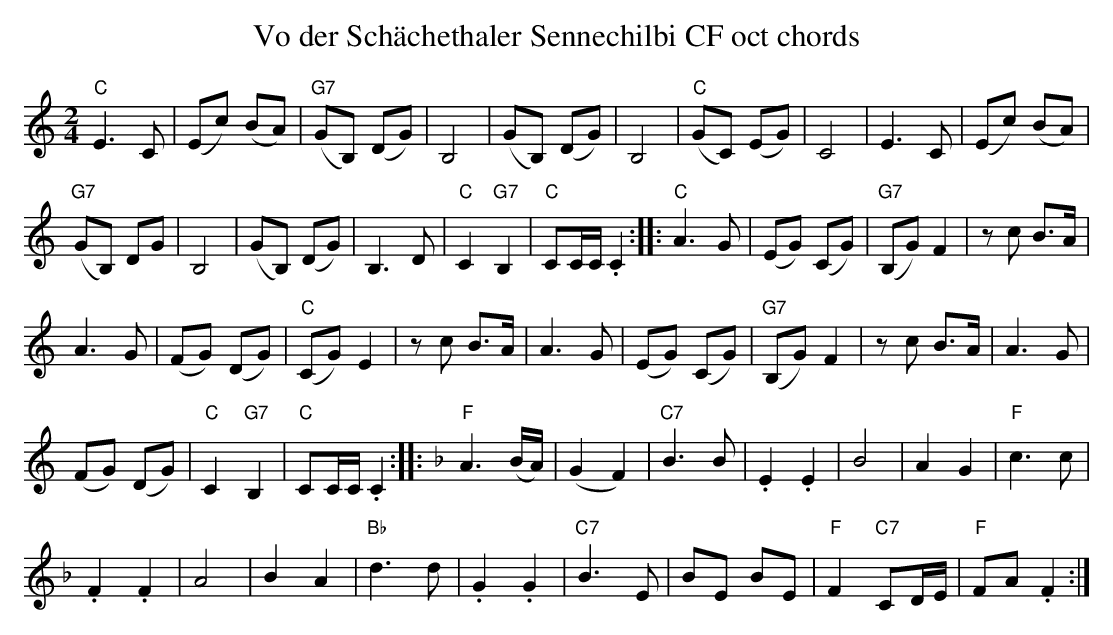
X:1
T:Vo der Schächethaler Sennechilbi CF oct chords
M:2/4
L:1/8
K:Cmaj%%MIDI gchordon
"C"E3C | (Ec) (BA) | "G7"(GB,) (DG) | B,4 | (GB,) (DG) | B,4 | "C"(GC) (EG) | C4 | E3C | (Ec) (BA) |
"G7"(GB,) DG | B,4 | (GB,) (DG) | B,3D | "C"C2"G7"B,2 | "C"CC/2C/2 .C2 :: "C"A3G | (EG) (CG) | "G7"(B,G) F2 | zc B>A |
A3G | (FG) (DG) | "C"(CG) E2 | zc B>A | A3G | (EG) (CG) | "G7"(B,G) F2 | zc B>A | A3G |
(FG) (DG) | "C"C2"G7"B,2 | "C"CC/2C/2 .C2 :: [K:Fmaj] "F"A3 (B/2A/2) | (G2F2) | "C7"B3B | .E2.E2 | B4 | A2G2 | "F"c3c |
.F2.F2 | A4 | B2A2 | "Bb"d3d | .G2.G2 | "C7"B3E | BE BE | "F"F2 "C7"CD/2E/2 | "F"FA .F2 :|
